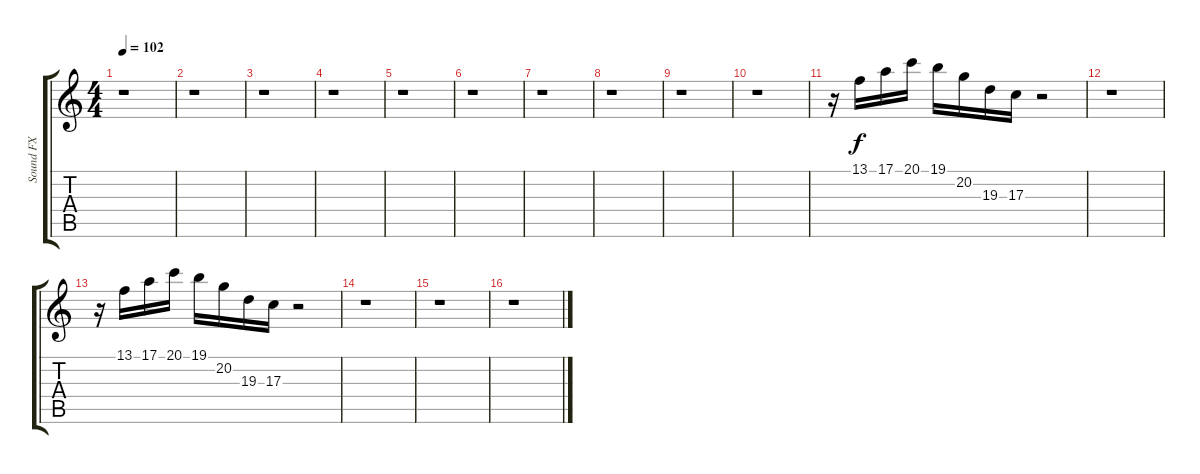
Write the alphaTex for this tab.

\track ("Sound FX" "Sound FX") {instrument musicbox}
\staff {score tabs}
\tuning (E4 B3 G3 D3 A2 E2) {hide}
\ts (4 4)
\tempo 102
\clef g2
\ks c
r.1{dy mf} |
r.1 |
r.1 |
r.1 |
r.1 |
r.1 |
r.1 |
r.1 |
r.1 |
r.1 |
r.16 13.1.16{dy f} 17.1.16 20.1.16 19.1.16 20.2.16 19.3.16 17.3.16 r.2 |
r.1 |
r.16 13.1.16 17.1.16 20.1.16 19.1.16 20.2.16 19.3.16 17.3.16 r.2 |
r.1 |
r.1 |
r.1
